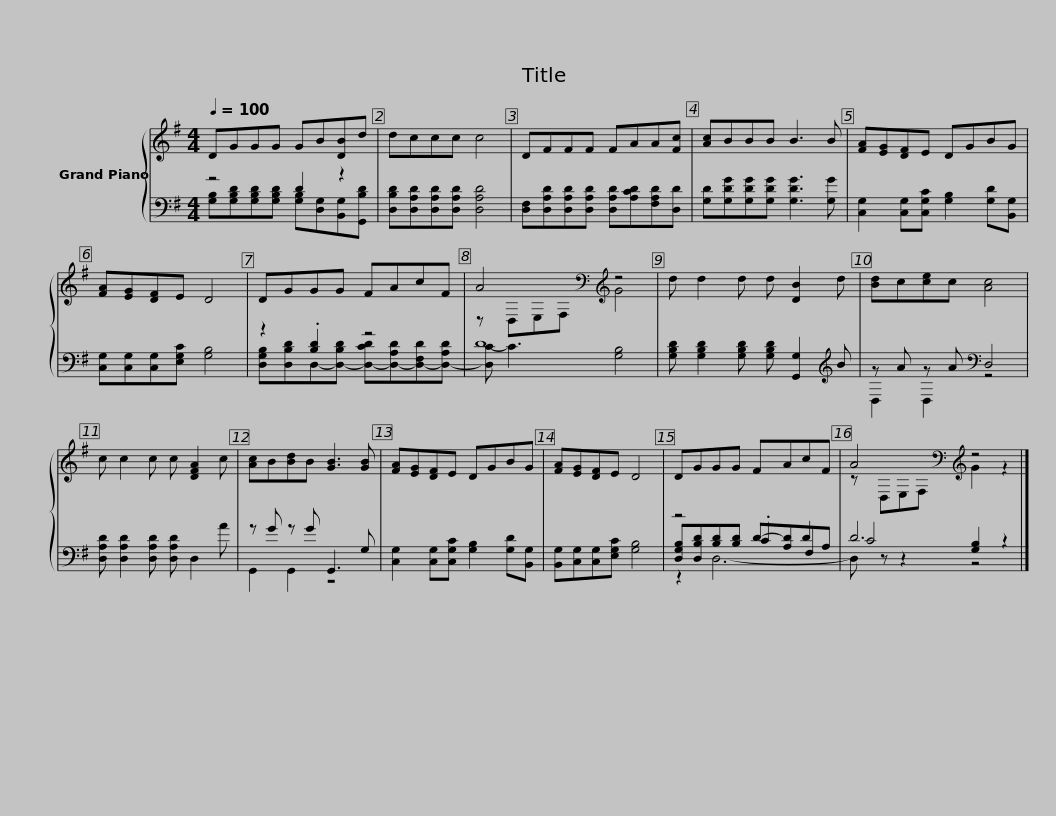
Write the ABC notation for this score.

X:1
%%score { ( 1 4 ) | ( 2 3 5 ) }
L:1/8
Q:1/4=100
M:4/4
I:linebreak $
K:G
V:1 treble
V:4 treble
V:2 bass
V:3 bass
V:5 bass
V:1
 DGGG GB[DB]d | dccc c4 | DFFF FAA[Fc] | [Ac]BBB B3 B |$ [FA][EG][DF]E DGBG | %5
 [FA][EG][DF]E D4 | DGGG FAcF | A4[K:bass][K:treble] z4 |$ d d2 d d [DB]2 d | [Bd]c[ce]c [Ac]4 | %10
 c c2 c c [DFA]2 c | [Ac]B[Bd]B [GB]3 [GB] | [FA][EG][DF]E DGBG |$ [FA][EG][DF]E D4 | DGGG FAcF | %15
 A4[K:bass][K:treble] z4 |] %16
V:2
 z4 D2 z2 | [D,B,D][D,A,D][D,A,D][D,A,D] [D,A,D]4 | [D,F,][D,A,D][D,A,D][D,A,D] [D,A,D][A,CD][F,A,D][D,D] | [G,D][G,DG][G,DG][G,DG] [G,DG]3 [G,G] |$ [C,G,]2 [C,G,][C,G,C] [G,B,]2 [G,D][B,,G,] | %5
 [C,G,][C,G,][C,G,][E,G,C] [G,B,]4 | z2 .[B,D]2 z4 | D8 |$ [G,B,D] [G,B,D]2 [G,B,D] [G,B,D] [G,,G,]2[K:treble] B | z A z A[K:bass] D,4 | %10
 [D,A,D] [D,A,D]2 [D,A,D] [D,A,D] D,2 A | z G z G G,,3 G, | [C,G,]2 [C,G,][C,G,C] [G,B,]2 [G,D][B,,G,] |$ [B,,G,][C,G,][C,G,][E,G,C] [G,B,]4 | z4 .C2 D2 | %15
 D6 z2 |] %16
V:3
 [G,B,][G,B,D][G,B,D][G,B,D] [G,B,][D,G,][B,,G,][G,,B,D] | x8 | x8 | x8 |$ x8 | %5
 x8 | [D,G,B,][D,B,D]D,-[D,-B,D] [D,-CD][D,-A,D][D,-F,D][D,-A,D] | [D,C-] C3 [G,B,]4 |$ x7[K:treble] x | D,2 D,2[K:bass] z4 | %10
 x8 | G,,2 G,,2 z4 | x8 |$ x8 | [D,G,B,][D,B,D][B,D][B,D] D-[A,D]F,A, | %15
 C4 [G,B,]2 z2 |] %16
V:4
 x8 | x8 | x8 | x8 |$ x8 | %5
 x8 | x8 | z[K:bass] D,E,F,[K:treble] G4 |$ x8 | x8 | %10
 x8 | x8 | x8 |$ x8 | x8 | %15
 z[K:bass] D,E,F,[K:treble] G2 z2 |] %16
V:5
 x8 | x8 | x8 | x8 |$ x8 | %5
 x8 | x8 | x8 |$ x7[K:treble] x | x4[K:bass] x4 | %10
 x8 | x8 | x8 |$ x8 | z2 D,6- | %15
 D, z z2 z4 |] %16
